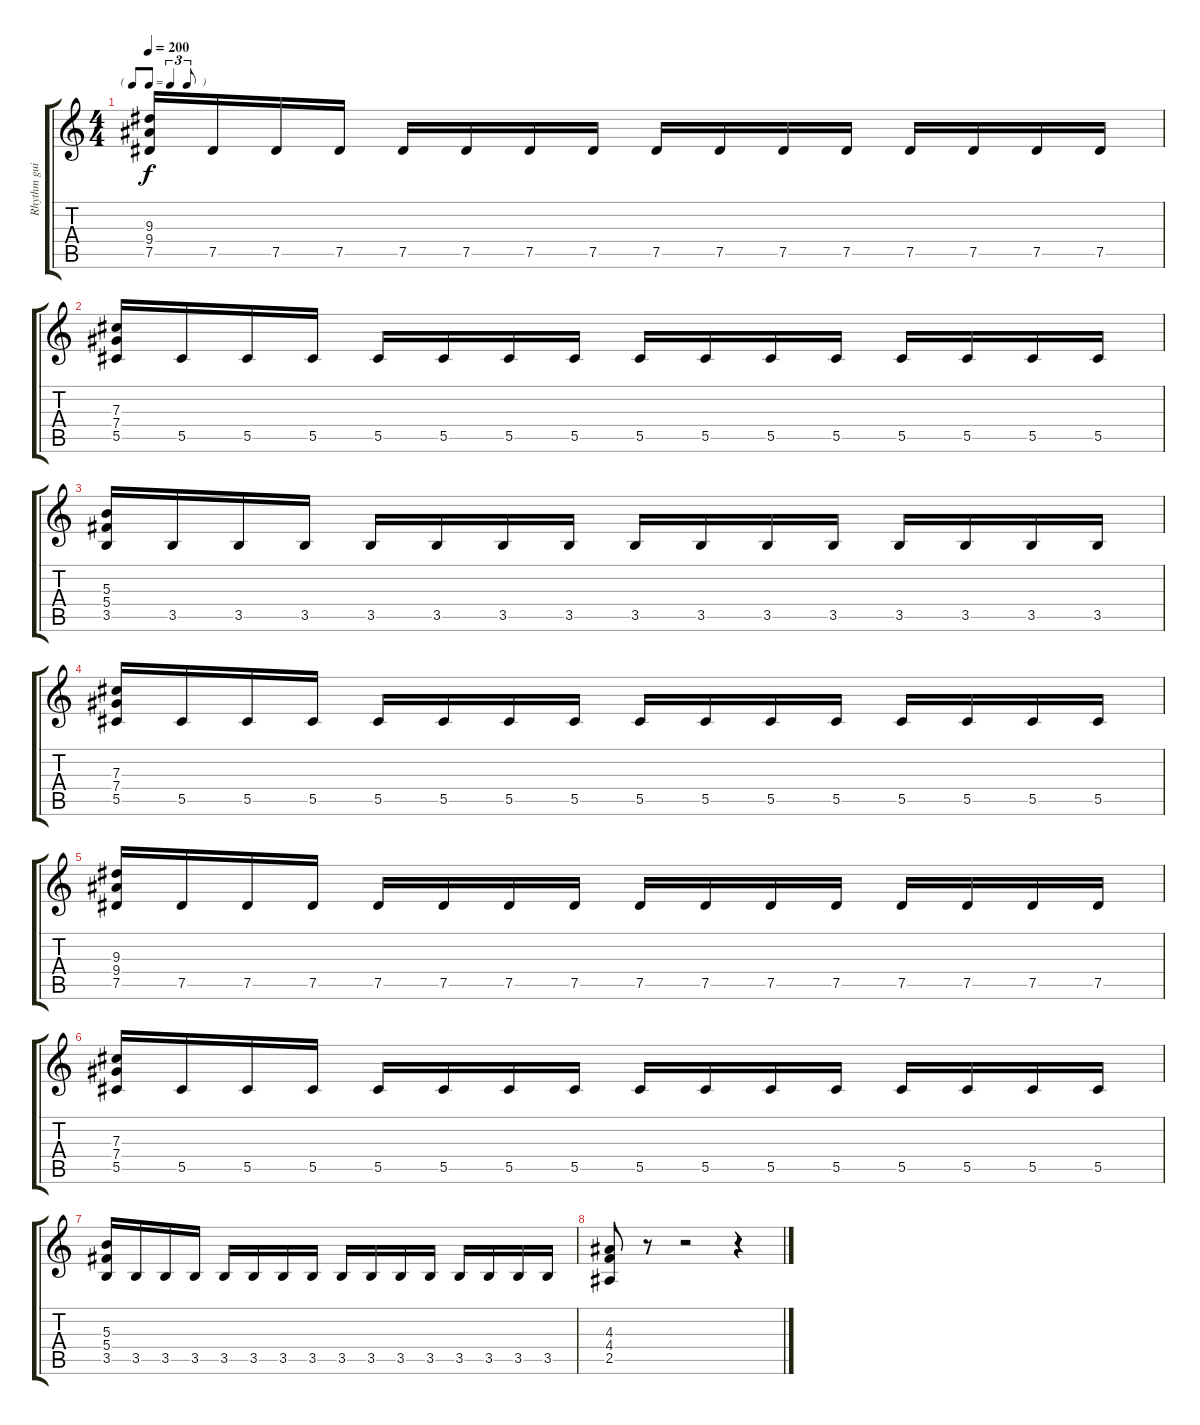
\track ("Rhythm guitar 2 (retard 2)" "Rhythm gui") {instrument overdrivenguitar}
\staff {score tabs}
\tuning (Eb4 Bb3 Gb3 Db3 Ab2 Eb2) {hide}
\ts (4 4)
\tf triplet8th
\tempo 200
\clef g2
\ks c
(9.3 9.4 7.5).16{dy f volume 13} 7.5.16 7.5.16 7.5.16 7.5.16 7.5.16 7.5.16 7.5.16 7.5.16 7.5.16 7.5.16 7.5.16 7.5.16 7.5.16 7.5.16 7.5.16 |
(7.3 7.4 5.5).16 5.5.16 5.5.16 5.5.16 5.5.16 5.5.16 5.5.16 5.5.16 5.5.16 5.5.16 5.5.16 5.5.16 5.5.16 5.5.16 5.5.16 5.5.16 |
(5.3 5.4 3.5).16 3.5.16 3.5.16 3.5.16 3.5.16 3.5.16 3.5.16 3.5.16 3.5.16 3.5.16 3.5.16 3.5.16 3.5.16 3.5.16 3.5.16 3.5.16 |
(7.3 7.4 5.5).16 5.5.16 5.5.16 5.5.16 5.5.16 5.5.16 5.5.16 5.5.16 5.5.16 5.5.16 5.5.16 5.5.16 5.5.16 5.5.16 5.5.16 5.5.16 |
(9.3 9.4 7.5).16 7.5.16 7.5.16 7.5.16 7.5.16 7.5.16 7.5.16 7.5.16 7.5.16 7.5.16 7.5.16 7.5.16 7.5.16 7.5.16 7.5.16 7.5.16 |
(7.3 7.4 5.5).16 5.5.16 5.5.16 5.5.16 5.5.16 5.5.16 5.5.16 5.5.16 5.5.16 5.5.16 5.5.16 5.5.16 5.5.16 5.5.16 5.5.16 5.5.16 |
(5.3 5.4 3.5).16 3.5.16 3.5.16 3.5.16 3.5.16 3.5.16 3.5.16 3.5.16 3.5.16 3.5.16 3.5.16 3.5.16 3.5.16 3.5.16 3.5.16 3.5.16 |
(4.3 4.4 2.5).8 r.8 r.2 r.4
